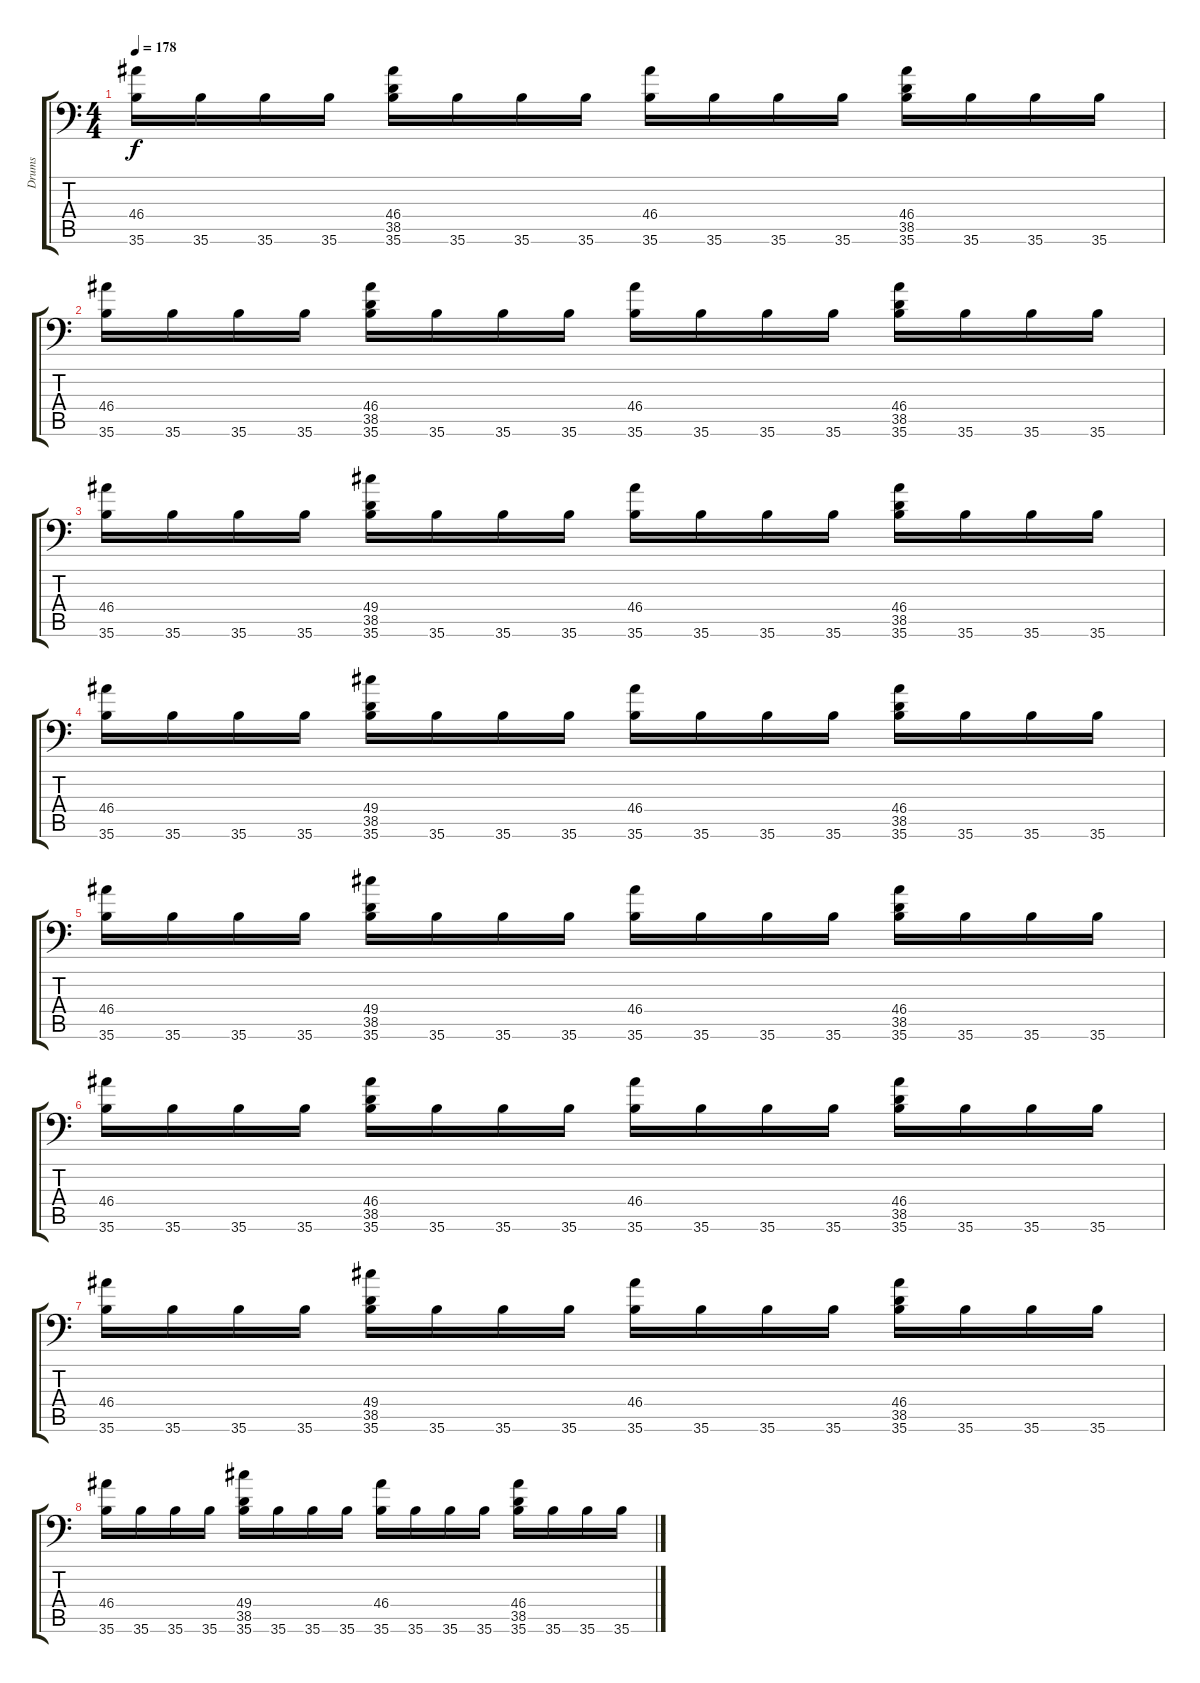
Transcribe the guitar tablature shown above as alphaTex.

\track ("Drums" "Drums") {instrument acousticgrandpiano}
\staff {score tabs}
\tuning (C-1 C-1 C-1 C-1 C-1 C-1) {hide}
\ts (4 4)
\tempo 178
\clef f4
\ks c
(46.4 35.6).16{dy f} 35.6.16 35.6.16 35.6.16 (46.4 38.5 35.6).16 35.6.16 35.6.16 35.6.16 (46.4 35.6).16 35.6.16 35.6.16 35.6.16 (46.4 38.5 35.6).16 35.6.16 35.6.16 35.6.16 |
(46.4 35.6).16 35.6.16 35.6.16 35.6.16 (46.4 38.5 35.6).16 35.6.16 35.6.16 35.6.16 (46.4 35.6).16 35.6.16 35.6.16 35.6.16 (46.4 38.5 35.6).16 35.6.16 35.6.16 35.6.16 |
(46.4 35.6).16 35.6.16 35.6.16 35.6.16 (49.4 38.5 35.6).16 35.6.16 35.6.16 35.6.16 (46.4 35.6).16 35.6.16 35.6.16 35.6.16 (46.4 38.5 35.6).16 35.6.16 35.6.16 35.6.16 |
(46.4 35.6).16 35.6.16 35.6.16 35.6.16 (49.4 38.5 35.6).16 35.6.16 35.6.16 35.6.16 (46.4 35.6).16 35.6.16 35.6.16 35.6.16 (46.4 38.5 35.6).16 35.6.16 35.6.16 35.6.16 |
(46.4 35.6).16 35.6.16 35.6.16 35.6.16 (49.4 38.5 35.6).16 35.6.16 35.6.16 35.6.16 (46.4 35.6).16 35.6.16 35.6.16 35.6.16 (46.4 38.5 35.6).16 35.6.16 35.6.16 35.6.16 |
(46.4 35.6).16 35.6.16 35.6.16 35.6.16 (46.4 38.5 35.6).16 35.6.16 35.6.16 35.6.16 (46.4 35.6).16 35.6.16 35.6.16 35.6.16 (46.4 38.5 35.6).16 35.6.16 35.6.16 35.6.16 |
(46.4 35.6).16 35.6.16 35.6.16 35.6.16 (49.4 38.5 35.6).16 35.6.16 35.6.16 35.6.16 (46.4 35.6).16 35.6.16 35.6.16 35.6.16 (46.4 38.5 35.6).16 35.6.16 35.6.16 35.6.16 |
(46.4 35.6).16 35.6.16 35.6.16 35.6.16 (49.4 38.5 35.6).16 35.6.16 35.6.16 35.6.16 (46.4 35.6).16 35.6.16 35.6.16 35.6.16 (46.4 38.5 35.6).16 35.6.16 35.6.16 35.6.16
